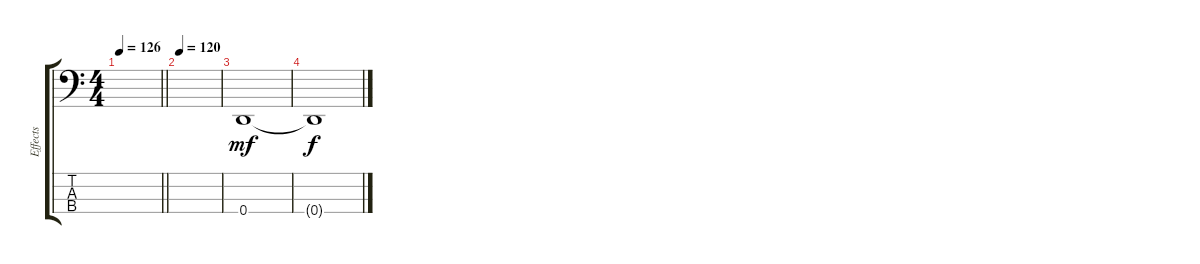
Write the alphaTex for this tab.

\track ("Effects" "Effects") {instrument distortionguitar}
\staff {score tabs}
\tuning (G2 D2 A1 D1) {hide}
\ts (4 4)
\tempo 126
\clef f4
\barLineRight lightlight
\ks c
|
\tempo 120
|
0.4.1{dy mf} |
0.4{t}.1{dy f volume 5}
